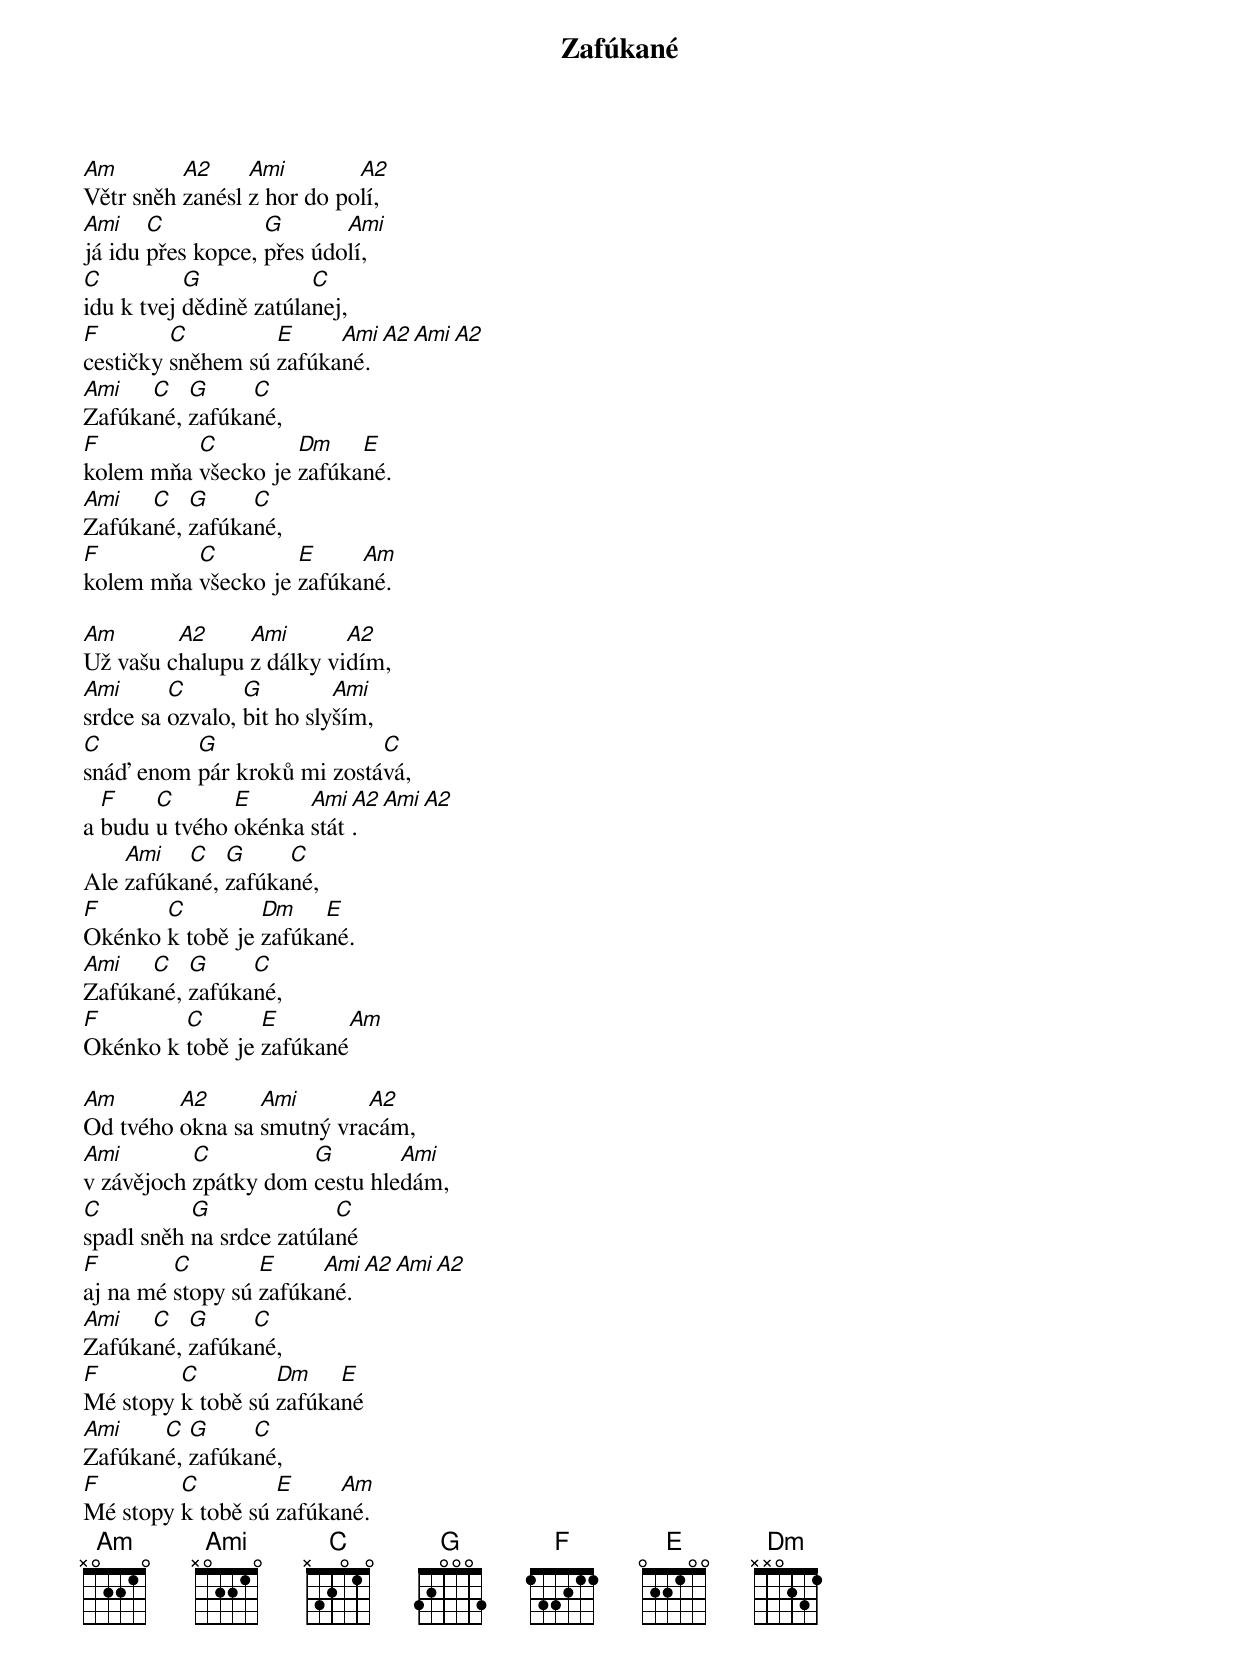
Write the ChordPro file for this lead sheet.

{title: Zafúkané}
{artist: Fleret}

[Am]Větr sněh [A2]zanésl [Ami]z hor do po[A2]lí,
[Ami]já idu [C]přes kopce, [G]přes údo[Ami]lí,
[C]idu k tvej [G]dědině zatúla[C]nej,
[F]cestičky [C]sněhem sú [E]zafúka[Ami]né. [A2][Ami][A2]
[Ami]Zafúka[C]né, [G]zafúka[C]né,
[F]kolem mňa [C]všecko je [Dm]zafúka[E]né.
[Ami]Zafúka[C]né, [G]zafúka[C]né,
[F]kolem mňa [C]všecko je [E]zafúka[Am]né.

[Am]Už vašu c[A2]halupu [Ami]z dálky vi[A2]dím,
[Ami]srdce sa [C]ozvalo, [G]bit ho sly[Ami]ším,
[C]snáď enom [G]pár kroků mi zostá[C]vá,
a [F]budu [C]u tvého [E]okénka [Ami]stát[A2].[Ami][A2]
Ale [Ami]zafúka[C]né, [G]zafúka[C]né,
[F]Okénko [C]k tobě je [Dm]zafúka[E]né.
[Ami]Zafúka[C]né, [G]zafúka[C]né,
[F]Okénko k [C]tobě je [E]zafúkané[Am]

[Am]Od tvého [A2]okna sa [Ami]smutný vra[A2]cám,
[Ami]v závějoch [C]zpátky dom [G]cestu hle[Ami]dám,
[C]spadl sněh [G]na srdce zatúla[C]né
[F]aj na mé [C]stopy sú [E]zafúka[Ami]né. [A2][Ami][A2]
[Ami]Zafúka[C]né, [G]zafúka[C]né,
[F]Mé stopy [C]k tobě sú [Dm]zafúka[E]né
[Ami]Zafúkan[C]é, [G]zafúka[C]né,
[F]Mé stopy [C]k tobě sú [E]zafúka[Am]né.
